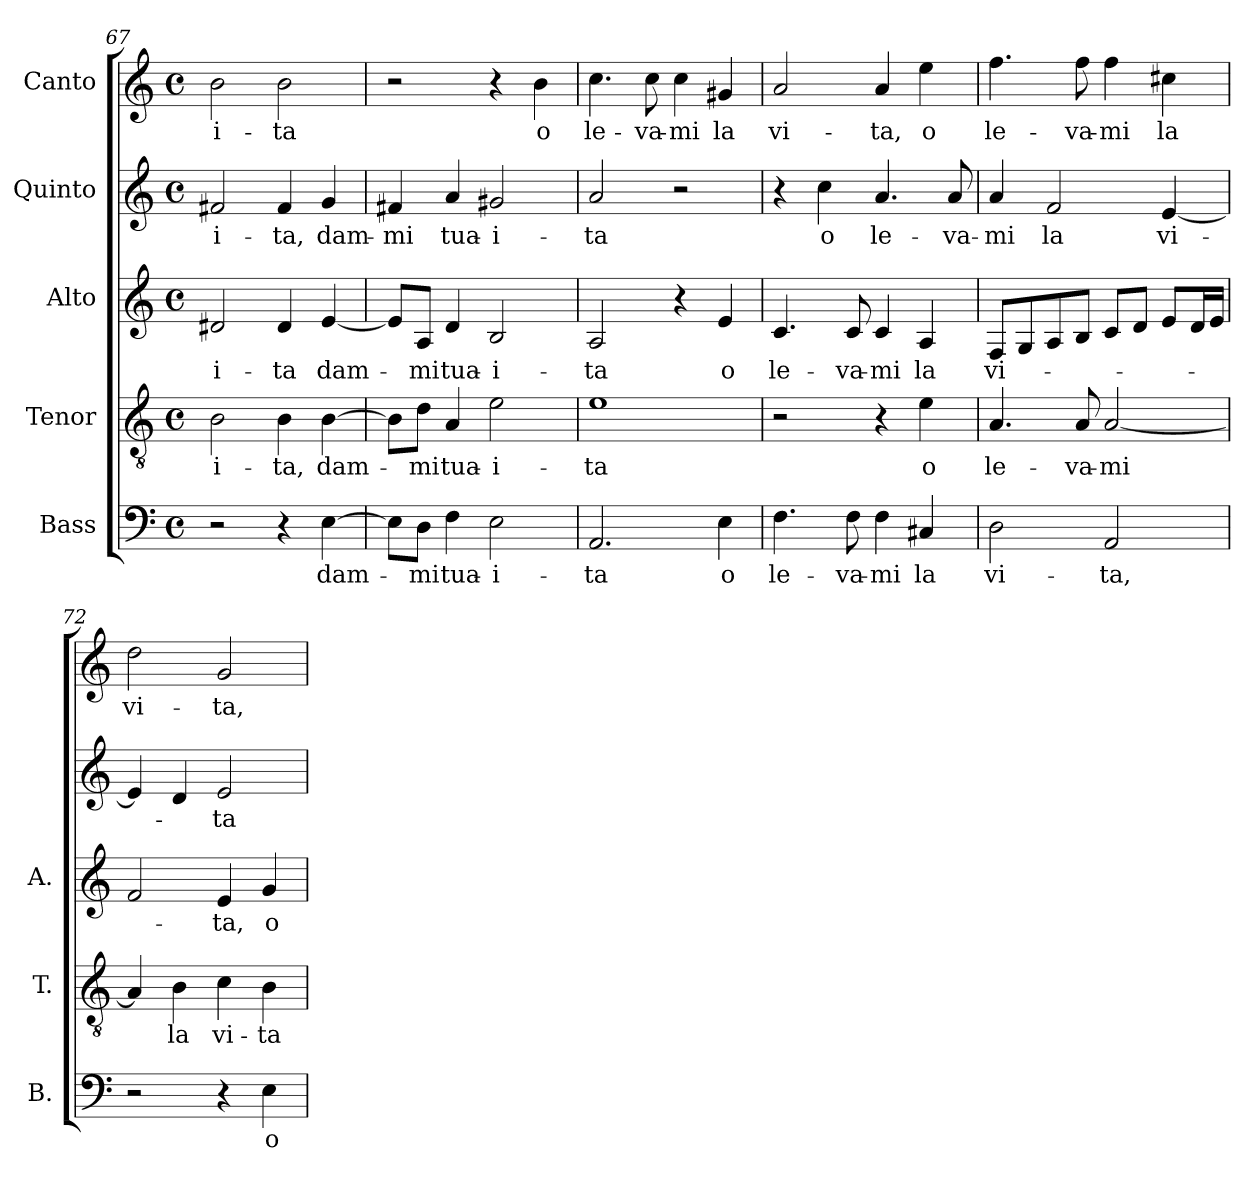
**kern	**text	**kern	**text	**kern	**text	**kern	**text	**kern	**text
*part5	*part5	*part4	*part4	*part3	*part3	*part2	*part2	*part1	*part1
*staff5	*staff5	*staff4	*staff4	*staff3	*staff3	*staff2	*staff2	*staff1	*staff1
*I"Bass	*	*I"Tenor	*	*I"Alto	*	*I"Quinto	*	*I"Canto	*
*I'B.	*	*I'T.	*	*I'A.	*	*	*	*	*
*clefF4	*	*clefGv2	*	*clefG2	*	*clefG2	*	*clefG2	*
*	*	*ITrd7c12	*	*	*	*	*	*	*
*k[]	*	*k[]	*	*k[]	*	*k[]	*	*k[]	*
*C:	*	*C:	*	*C:	*	*C:	*	*C:	*
*M4/4	*	*M4/4	*	*M4/4	*	*M4/4	*	*M4/4	*
*met(c)	*	*met(c)	*	*met(c)	*	*met(c)	*	*met(c)	*
=67	=67	=67	=67	=67	=67	=67	=67	=67	=67
!	!	!	!LO:LY:b:color=#000000	!	!	!	!	!	!
!	!	!	!	!	!LO:LY:b:color=#000000	!	!	!	!
!	!	!	!	!	!	!	!LO:LY:b:color=#000000	!	!
!	!	!	!	!	!	!	!	!	!LO:LY:b:color=#000000
2r	.	2BBi\	-i-	2d#Xi/	-i-	2f#Xi/	-i-	2bi\	-i-
!	!	!	!LO:LY:b:color=#000000	!	!	!	!	!	!
!	!	!	!	!	!LO:LY:b:color=#000000	!	!	!	!
!	!	!	!	!	!	!	!LO:LY:b:color=#000000	!	!
!	!	!	!	!	!	!	!	!	!LO:LY:b:color=#000000
4r	.	4BBi\	-ta,	4d#i/	-ta	4f#i/	-ta,	2bi\	-ta
!	!LO:LY:b:color=#000000	!	!	!	!	!	!	!	!
!	!	!	!LO:LY:b:color=#000000	!	!	!	!	!	!
!	!	!	!	!	!LO:LY:b:color=#000000	!	!	!	!
!	!	!	!	!	!	!	!LO:LY:b:color=#000000	!	!
[>4Ei\	dam-	[>4BBi\	dam-	[<4ei/	dam-	4gi/	dam-	.	.
=68	=68	=68	=68	=68	=68	=68	=68	=68	=68
!	!	!	!	!	!	!	!LO:LY:b:color=#000000	!	!
8Ei\L]	.	8BBi\L]	.	8ei/L]	.	4f#i/	-mi	2r	.
!	!LO:LY:b:color=#000000	!	!	!	!	!	!	!	!
!	!	!	!LO:LY:b:color=#000000	!	!	!	!	!	!
!	!	!	!	!	!LO:LY:b:color=#000000	!	!	!	!
8Di\J	-mi	8Di\J	-mi	8Ai/J	-mi	.	.	.	.
!	!LO:LY:b:color=#000000	!	!	!	!	!	!	!	!
!	!	!	!LO:LY:b:color=#000000	!	!	!	!	!	!
!	!	!	!	!	!LO:LY:b:color=#000000	!	!	!	!
!	!	!	!	!	!	!	!LO:LY:b:color=#000000	!	!
4Fi\	tua-	4AAi/	tua-	4di/	tua-	4ai/	tua-	.	.
!	!LO:LY:b:color=#000000	!	!	!	!	!	!	!	!
!	!	!	!LO:LY:b:color=#000000	!	!	!	!	!	!
!	!	!	!	!	!LO:LY:b:color=#000000	!	!	!	!
!	!	!	!	!	!	!	!LO:LY:b:color=#000000	!	!
2Ei\	-i-	2Ei\	-i-	2Bi/	-i-	2g#Xi/	-i-	4r	.
!	!	!	!	!	!	!	!	!	!LO:LY:b:color=#000000
.	.	.	.	.	.	.	.	4bi\	o
=69	=69	=69	=69	=69	=69	=69	=69	=69	=69
!	!LO:LY:b:color=#000000	!	!	!	!	!	!	!	!
!	!	!	!LO:LY:b:color=#000000	!	!	!	!	!	!
!	!	!	!	!	!LO:LY:b:color=#000000	!	!	!	!
!	!	!	!	!	!	!	!LO:LY:b:color=#000000	!	!
!	!	!	!	!	!	!	!	!	!LO:LY:b:color=#000000
2.AAi/	-ta	1Ei	-ta	2Ai/	-ta	2ai/	-ta	4.cci\	le-
!	!	!	!	!	!	!	!	!	!LO:LY:b:color=#000000
.	.	.	.	.	.	.	.	8cci\	-va-
!	!	!	!	!	!	!	!	!	!LO:LY:b:color=#000000
.	.	.	.	4r	.	2r	.	4cci\	-mi
!	!LO:LY:b:color=#000000	!	!	!	!	!	!	!	!
!	!	!	!	!	!LO:LY:b:color=#000000	!	!	!	!
!	!	!	!	!	!	!	!	!	!LO:LY:b:color=#000000
4Ei\	o	.	.	4ei/	o	.	.	4g#Xi/	la
=70	=70	=70	=70	=70	=70	=70	=70	=70	=70
!	!LO:LY:b:color=#000000	!	!	!	!	!	!	!	!
!	!	!	!	!	!LO:LY:b:color=#000000	!	!	!	!
!	!	!	!	!	!	!	!	!	!LO:LY:b:color=#000000
4.Fi\	le-	2r	.	4.ci/	le-	4r	.	2ai/	vi-
!	!	!	!	!	!	!	!LO:LY:b:color=#000000	!	!
.	.	.	.	.	.	4cci\	o	.	.
!	!LO:LY:b:color=#000000	!	!	!	!	!	!	!	!
!	!	!	!	!	!LO:LY:b:color=#000000	!	!	!	!
8Fi\	-va-	.	.	8ci/	-va-	.	.	.	.
!	!LO:LY:b:color=#000000	!	!	!	!	!	!	!	!
!	!	!	!	!	!LO:LY:b:color=#000000	!	!	!	!
!	!	!	!	!	!	!	!LO:LY:b:color=#000000	!	!
!	!	!	!	!	!	!	!	!	!LO:LY:b:color=#000000
4Fi\	-mi	4r	.	4ci/	-mi	4.ai/	le-	4ai/	-ta,
!	!LO:LY:b:color=#000000	!	!	!	!	!	!	!	!
!	!	!	!LO:LY:b:color=#000000	!	!	!	!	!	!
!	!	!	!	!	!LO:LY:b:color=#000000	!	!	!	!
!	!	!	!	!	!	!	!	!	!LO:LY:b:color=#000000
4C#Xi/	la	4Ei\	o	4Ai/	la	.	.	4eei\	o
!	!	!	!	!	!	!	!LO:LY:b:color=#000000	!	!
.	.	.	.	.	.	8ai/	-va-	.	.
!!LO:PB:g=z
=71	=71	=71	=71	=71	=71	=71	=71	=71	=71
!	!LO:LY:b:color=#000000	!	!	!	!	!	!	!	!
!	!	!	!LO:LY:b:color=#000000	!	!	!	!	!	!
!	!	!	!	!	!LO:LY:b:color=#000000	!	!	!	!
!	!	!	!	!	!	!	!LO:LY:b:color=#000000	!	!
!	!	!	!	!	!	!	!	!	!LO:LY:b:color=#000000
2Di\	vi-	4.AAi/	le-	8Fi/L	vi-	4ai/	-mi	4.ffi\	le-
.	.	.	.	8Gi/	.	.	.	.	.
!	!	!	!	!	!	!	!LO:LY:b:color=#000000	!	!
.	.	.	.	8Ai/	.	2fi/	la	.	.
!	!	!	!LO:LY:b:color=#000000	!	!	!	!	!	!
!	!	!	!	!	!	!	!	!	!LO:LY:b:color=#000000
.	.	8AAi/	-va-	8Bi/J	.	.	.	8ffi\	-va-
!	!LO:LY:b:color=#000000	!	!	!	!	!	!	!	!
!	!	!	!LO:LY:b:color=#000000	!	!	!	!	!	!
!	!	!	!	!	!	!	!	!	!LO:LY:b:color=#000000
2AAi/	-ta,	[<2AAi/	-mi	8ci/L	.	.	.	4ffi\	-mi
.	.	.	.	8di/J	.	.	.	.	.
!	!	!	!	!	!	!	!LO:LY:b:color=#000000	!	!
!	!	!	!	!	!	!	!	!	!LO:LY:b:color=#000000
.	.	.	.	8ei/L	.	[<4ei/	vi-	4cc#Xi\	la
.	.	.	.	16di/L	.	.	.	.	.
.	.	.	.	16ei/JJ	.	.	.	.	.
=72	=72	=72	=72	=72	=72	=72	=72	=72	=72
!	!	!	!	!	!	!	!	!	!LO:LY:b:color=#000000
2r	.	4AAi/]	.	2fi/	.	4ei/]	.	2ddi\	vi-
!	!	!	!LO:LY:b:color=#000000	!	!	!	!	!	!
.	.	4BBi\	la	.	.	4di/	.	.	.
!	!	!	!LO:LY:b:color=#000000	!	!	!	!	!	!
!	!	!	!	!	!LO:LY:b:color=#000000	!	!	!	!
!	!	!	!	!	!	!	!LO:LY:b:color=#000000	!	!
!	!	!	!	!	!	!	!	!	!LO:LY:b:color=#000000
4r	.	4Ci\	vi-	4ei/	-ta,	2ei/	-ta	2gi/	-ta,
!	!LO:LY:b:color=#000000	!	!	!	!	!	!	!	!
!	!	!	!LO:LY:b:color=#000000	!	!	!	!	!	!
!	!	!	!	!	!LO:LY:b:color=#000000	!	!	!	!
4Ei\	o	4BBi\	-ta	4gi/	o	.	.	.	.
=	=	=	=	=	=	=	=	=	=
*-	*-	*-	*-	*-	*-	*-	*-	*-	*-
